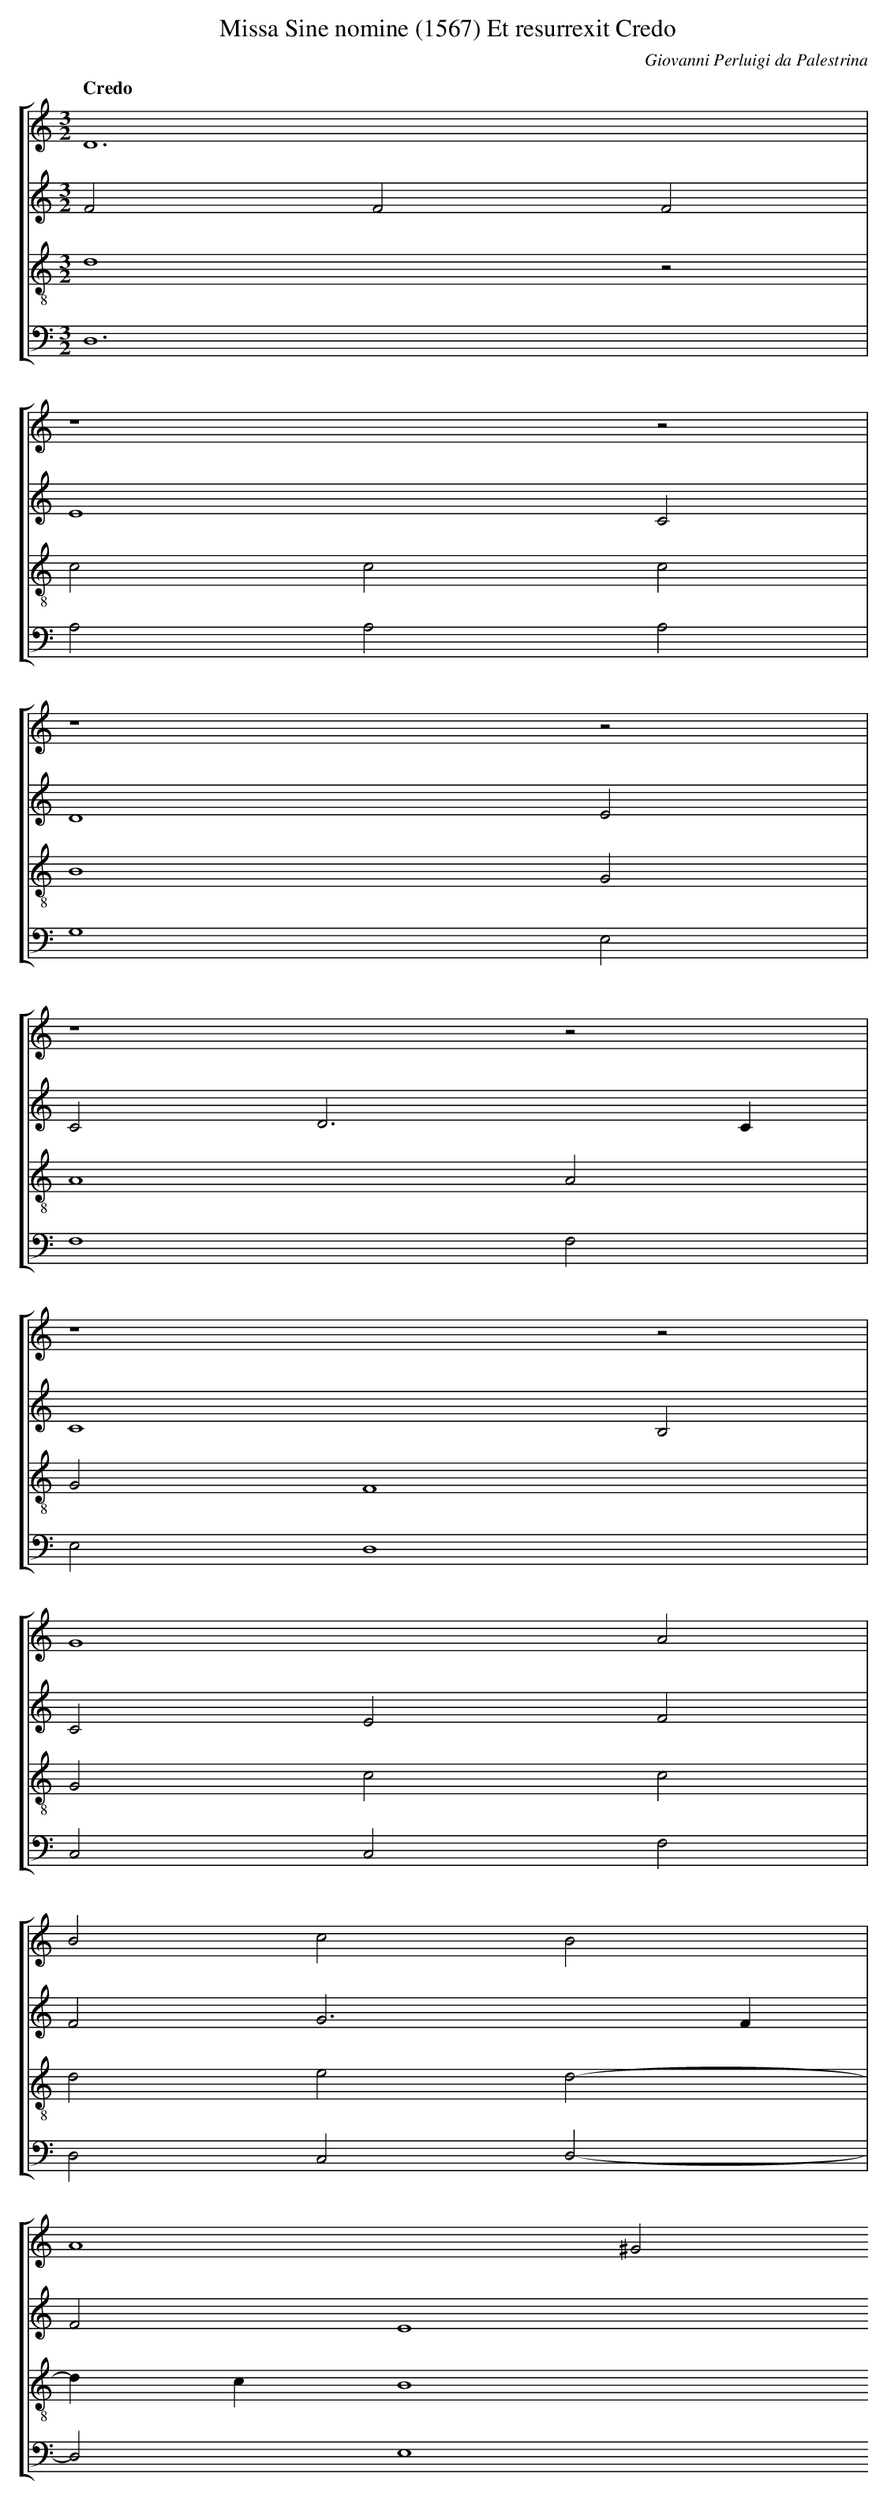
X:1
T: Missa Sine nomine (1567) Et resurrexit Credo
C: Giovanni Perluigi da Palestrina
L: 1/4
M: 3/2
Q: "Credo"
%%staves [1 2 3 4]
V: 1 clef=treble
V: 2 clef=treble
V: 3 clef=treble-8
V: 4 clef=bass
K: C
[V:1] D6 |
[V:2] F2F2F2 |
[V:3] d4z2 |
[V:4] D,6 |
[V:1] z4z2 |
[V:2] E4C2 |
[V:3] c2c2c2 |
[V:4] A,2A,2A,2 |
[V:1] z4z2 |
[V:2] D4E2 |
[V:3] B4G2 |
[V:4] G,4E,2 |
[V:1] z4z2 |
[V:2] C2D3C |
[V:3] A4A2 |
[V:4] F,4F,2 |
[V:1] z4z2 |
[V:2] C4B,2 |
[V:3] G2F4 |
[V:4] E,2D,4 |
[V:1] G4A2 |
[V:2] C2E2F2 |
[V:3] G2c2c2 |
[V:4] C,2C,2F,2 |
[V:1] B2c2B2 |
[V:2] F2G3F |
[V:3] d2e2d2- |
[V:4] D,2C,2D,2- |
[V:1] A4^G2
[V:2] F2E4
[V:3] dcB4
[V:4] D,2E,4
